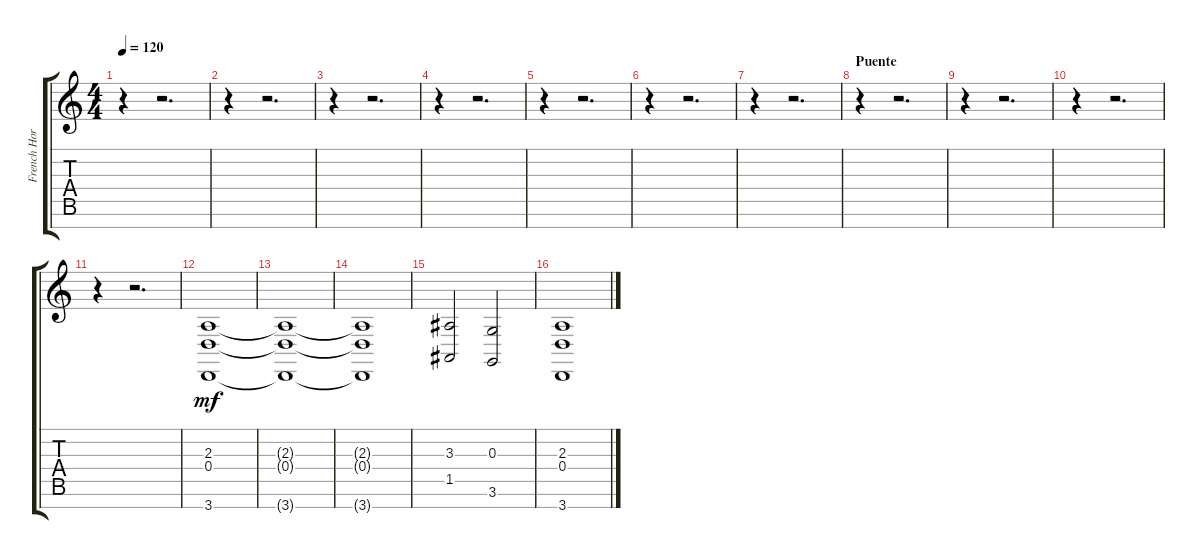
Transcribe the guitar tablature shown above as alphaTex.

\track ("French Horn" "French Hor") {instrument frenchhorn}
\staff {score tabs}
\tuning (E4 B3 G3 D3 A2 E2 B1) {hide}
\ts (4 4)
\tempo 120
\clef g2
\ks c
r.4{dy mf} r.2{d} |
r.4 r.2{d} |
r.4 r.2{d} |
r.4 r.2{d} |
r.4 r.2{d} |
r.4 r.2{d} |
r.4 r.2{d} |
\section ("" "Puente")
r.4 r.2{d} |
r.4 r.2{d} |
r.4 r.2{d} |
r.4 r.2{d} |
(2.3 0.4 3.7).1 |
(2.3{t} 0.4{t} 3.7{t}).1 |
(2.3{t} 0.4{t} 3.7{t}).1 |
(3.3 1.5).2 (0.3 3.6).2 |
(2.3 0.4 3.7).1
